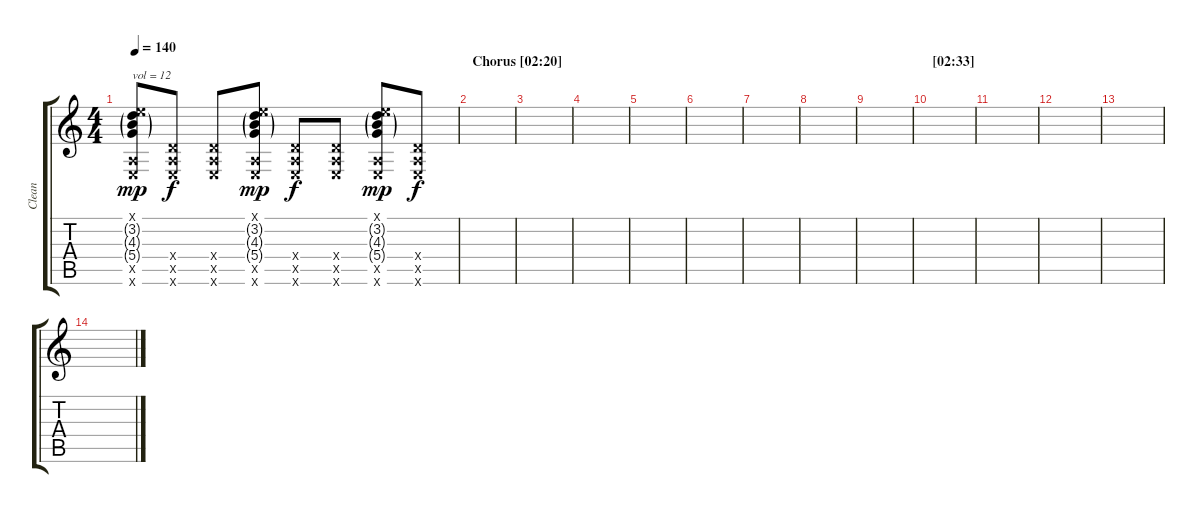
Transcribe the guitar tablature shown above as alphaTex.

\track ("Clean" "Clean") {instrument electricguitarclean}
\staff {score tabs}
\tuning (E4 B3 G3 D3 A2 E2) {hide}
\ts (4 4)
\tempo 140
\clef g2
\ks c
(0.1{x} 3.2{g} 4.3{g} 5.4{g} 0.5{x} 0.6{x}).8{txt "vol = 12" dy mp volume 12} (0.4{x} 0.5{x} 0.6{x}).8{dy f} (0.4{x} 0.5{x} 0.6{x}).8 (0.1{x} 3.2{g} 4.3{g} 5.4{g} 0.5{x} 0.6{x}).8{dy mp} (0.4{x} 0.5{x} 0.6{x}).8{dy f} (0.4{x} 0.5{x} 0.6{x}).8 (0.1{x} 3.2{g} 4.3{g} 5.4{g} 0.5{x} 0.6{x}).8{dy mp} (0.4{x} 0.5{x} 0.6{x}).8{dy f} |
\section ("" "Chorus [02:20]")
|
|
|
|
|
|
|
|
\section ("" "[02:33]")
|
|
|
|
\section ("" "")
